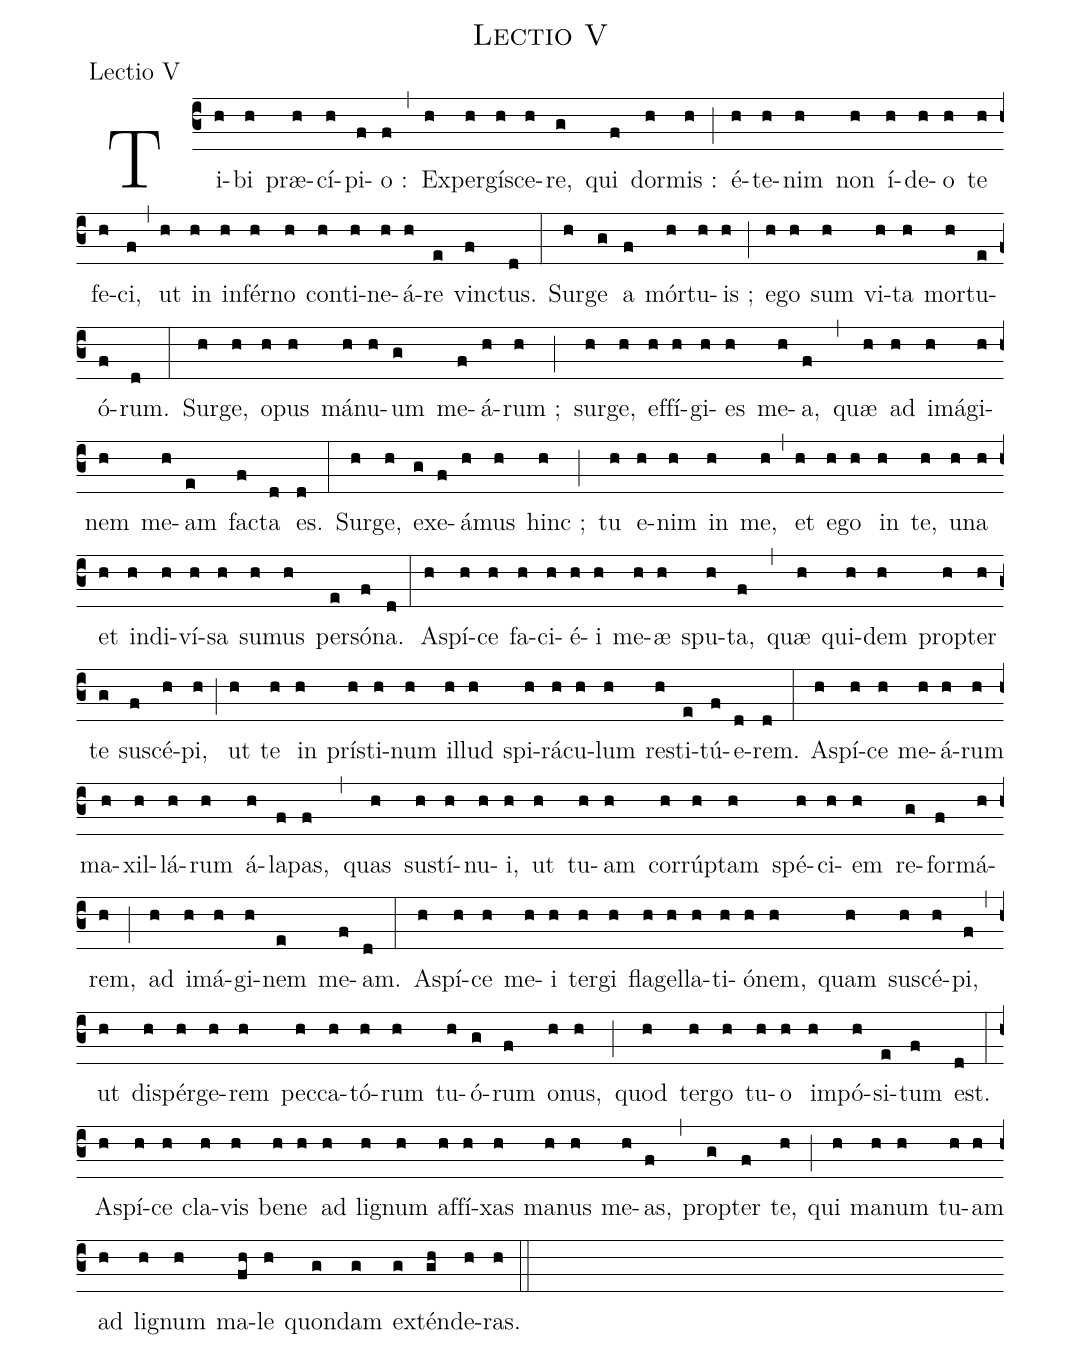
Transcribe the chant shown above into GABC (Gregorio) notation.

name:Lectio V;
office-part: Lectio V;
%%
(c3)
Ti(h)bi(h) præ(h)cí(h)pi(f)o~:(f) (,) Ex(h)per(h)gí(h)sce(h)re,(g)
qui(f)  dor(h)mis~:(h) (;)  é(h)te(h)nim(h)  non(h)  í(h)de(h)o(h)
te(h) fe(h)ci,(f) (,)

ut(h) in(h) in(h)fér(h)no(h) con(h)ti(h)ne(h)á(h)re(e)
vin(f)ctus.(d) (:) Sur(h)ge(g) a(f) mór(h)tu(h)is~;(h)
(;) e(h)go(h) sum(h) vi(h)ta(h) mor(h)tu(e)ó(f)rum.(d)
(:)

Sur(h)ge,(h) o(h)pus(h) má(h)nu(h)um(g) me(f)á(h)rum~;(h)
(;)   sur(h)ge,(h)  ef(h)fí(h)gi(h)es(h)  me(h)a,(f)  (,)
quæ(h) ad(h) imá(h)gi(h)nem(h)

me(h)am(e)   fac(f)ta(d)  es.(d) (:)  Sur(h)ge,(h)
e(g)xe(f)á(h)mus(h) hinc~;(h) (;) tu(h) e(h)nim(h)
in(h)  me,(h)  (,)  et(h)  e(h)go(h)  in(h) te,(h)
u(h)na(h) et(h)

in(h)di(h)ví(h)sa(h) su(h)mus(h) per(e)só(f)na.(d)
(:)  A(h)spí(h)ce(h)  fa(h)ci(h)é(h)i(h) me(h)æ(h)
spu(h)ta,(f) (,) quæ(h) qui(h)dem(h) pro(h)pter(h)

te(g)   su(f)scé(h)pi,(h)   (;)   ut(h)   te(h) in(h)
prí(h)sti(h)num(h) il(h)lud(h) spi(h)rá(h)cu(h)lum(h)
re(h)sti(e)tú(f)e(d)rem.(d) (:) A(h)spí(h)ce(h)

me(h)á(h)rum(h)  ma(h)xil(h)lá(h)rum(h) á(h)la(f)pas,(f)
(,)   quas(h)  su(h)stí(h)nu(h)i,(h)   ut(h)  tu(h)am(h)
cor(h)rúp(h)tam(h) spé(h)ci(h)em(h)

re(g)for(f)má(h)rem,(h) (;) ad(h) i(h)má(h)gi(h)nem(e)
me(f)am.(d)  (:) A(h)spí(h)ce(h) me(h)i(h) ter(h)gi(h)
fla(h)gel(h)la(h)ti(h)ó(h)nem,(h) quam(h)

su(h)scé(h)pi,(f) (,) ut(h) di(h)spér(h)ge(h)rem(h)
pec(h)ca(h)tó(h)rum(h)  tu(h)ó(g)rum(f) o(h)nus,(h)
(;) quod(h) ter(h)go(h) tu(h)o(h)

im(h)pó(h)si(e)tum(f) est.(d) (:) A(h)spí(h)ce(h) cla(h)vis(h)
be(h)ne(h)  ad(h)  li(h)gnum(h)  af(h)fí(h)xas(h)  ma(h)nus(h)
me(h)as,(f) (,)

pro(g)pter(f) te,(h) (;) qui(h) ma(h)num(h)
tu(h)am(h)  ad(h)  li(h)gnum(h) ma(fh)le(h)
quon(g)dam(g) ex(g)tén(gh)de(h)ras.(h) (::)

% vim: se enc=utf8 fenc=utf8 digraph syn=gabc:
